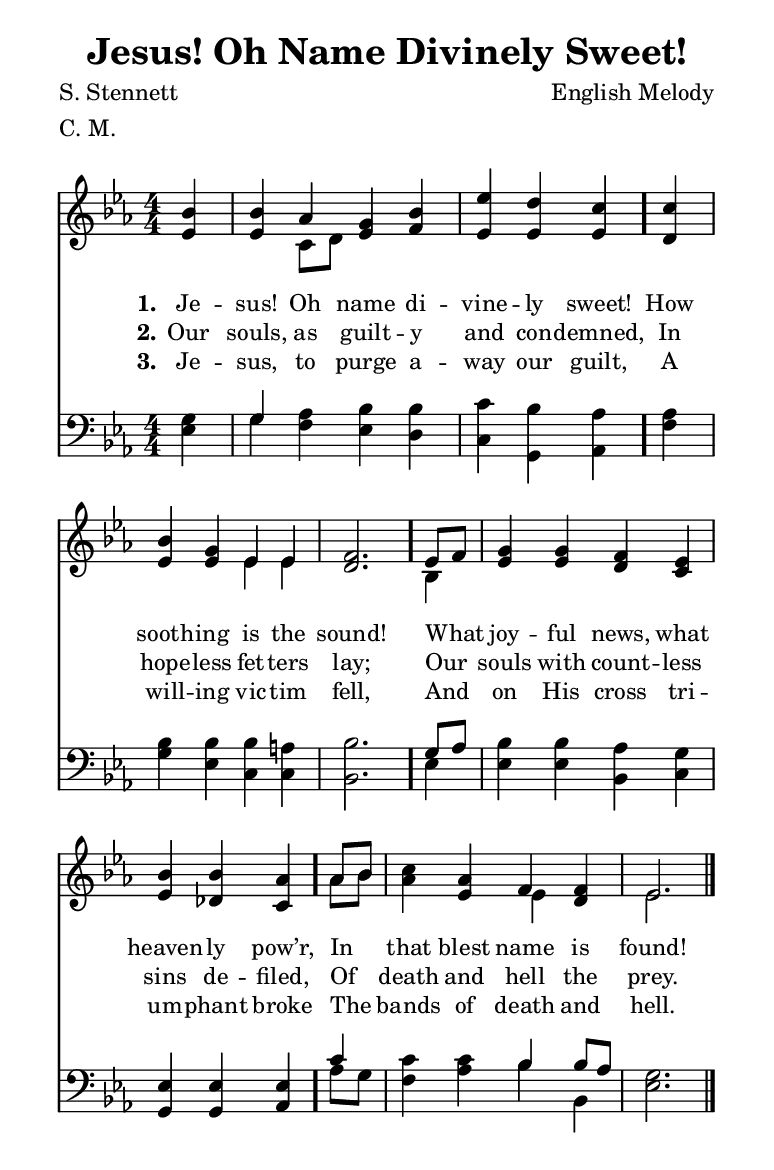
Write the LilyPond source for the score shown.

\include "common/global.ily"
\paper {
  \include "common/paper.ily"
  ragged-last-bottom = ##t
  systems-per-page = ##f
  system-count = #(cond (is-eogsized 2) (#t #f))
}

\header{
  hymnnumber = "170"
  title = "Jesus! Oh Name Divinely Sweet!"
  tunename = "Mendip"
  meter = "C. M."
  poet = "S. Stennett"
  composer = "English Melody"
  %copyright = ""
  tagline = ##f
}

global = {
  \include "common/overrides.ily"
  \override Staff.TimeSignature.style = #'numbered
  \time 4/4
  \override Score.MetronomeMark.transparent = ##t % hide all fermata changes too
  \tempo 4=80
  \key ees \major
  \partial 4
  \autoBeamOff
}

notesSoprano = {
\global
\relative c'' {

  bes4 | bes aes g bes | ees d c
  c4 | bes g ees ees | f2.
  ees8[ f] | g4 g f ees | bes' bes aes
  aes8[ bes] | c4 aes f f | ees2.

  \bar "|."

}
}

notesAlto = {
\global
\relative e' {

  ees4 | ees c8[ d] ees4 f | ees ees ees
  d4 | ees ees ees ees | d2.
  bes4 | ees ees d c | ees des c
  aes'8[ bes] | aes4 ees ees d | ees2.

}
}

notesTenor = {
\global
\relative a {

  g4 | g aes bes bes | c bes aes
  aes4 | bes bes bes a | bes2.
  g8[ aes] | bes4 bes aes g | ees ees ees
  c'4 | c c bes bes8[ aes] | g2.

}
}

notesBass = {
\global
\relative f {

  ees4 | g f ees d | c g aes
  f'4 | g ees c c | bes2.
  ees4 | ees ees bes c | g g aes
  aes'8[ g] | f4 aes bes bes, | ees2.

}
}

wordsA = \lyricmode {
\set stanza = "1."

Je -- sus! Oh name di -- vine -- ly sweet! \bar "."
How sooth -- ing is the sound! \bar "."
What joy -- ful news, what heaven -- ly pow’r, \bar "."
In that blest name is found! \bar "."

}

wordsB = \lyricmode {
\set stanza = "2."

Our souls, as guilt -- y and con -- demned,
In hope -- less fet -- ters lay;
Our souls with count -- less sins de -- filed,
Of death and hell the prey.

}

wordsC = \lyricmode {
\set stanza = "3."

Je -- sus, to purge a -- way our guilt,
A will -- ing vic -- tim fell,
And on His cross tri -- um -- phant broke
The bands of death and hell.

}

\score {
  \context ChoirStaff <<
    \context Staff = upper <<
      \set Staff.autoBeaming = ##f
      \set ChoirStaff.systemStartDelimiter = #'SystemStartBar
      \set ChoirStaff.printPartCombineTexts = ##f
      \partcombine #'(2 . 9) \notesSoprano \notesAlto
      \context NullVoice = sopranos { \voiceOne << \notesSoprano >> }
      \context NullVoice = altos { \voiceTwo << \notesAlto >> }
      \context Lyrics = one   \lyricsto sopranos \wordsA
      \context Lyrics = two   \lyricsto sopranos \wordsB
      \context Lyrics = three \lyricsto sopranos \wordsC
    >>
    \context Staff = men <<
      \set Staff.autoBeaming = ##f
      \clef bass
      \set ChoirStaff.printPartCombineTexts = ##f
      \partcombine #'(2 . 9) \notesTenor \notesBass
      \context NullVoice = tenors { \voiceOne << \notesTenor >> }
      \context NullVoice = basses { \voiceTwo << \notesBass >> }
    >>
  >>
  \layout {
    \include "common/layout.ily"
  }
  \midi{
    \include "common/midi.ily"
  }
}

\version "2.19.49"  % necessary for upgrading to future LilyPond versions.

% vi:set et ts=2 sw=2 ai nocindent syntax=lilypond:
